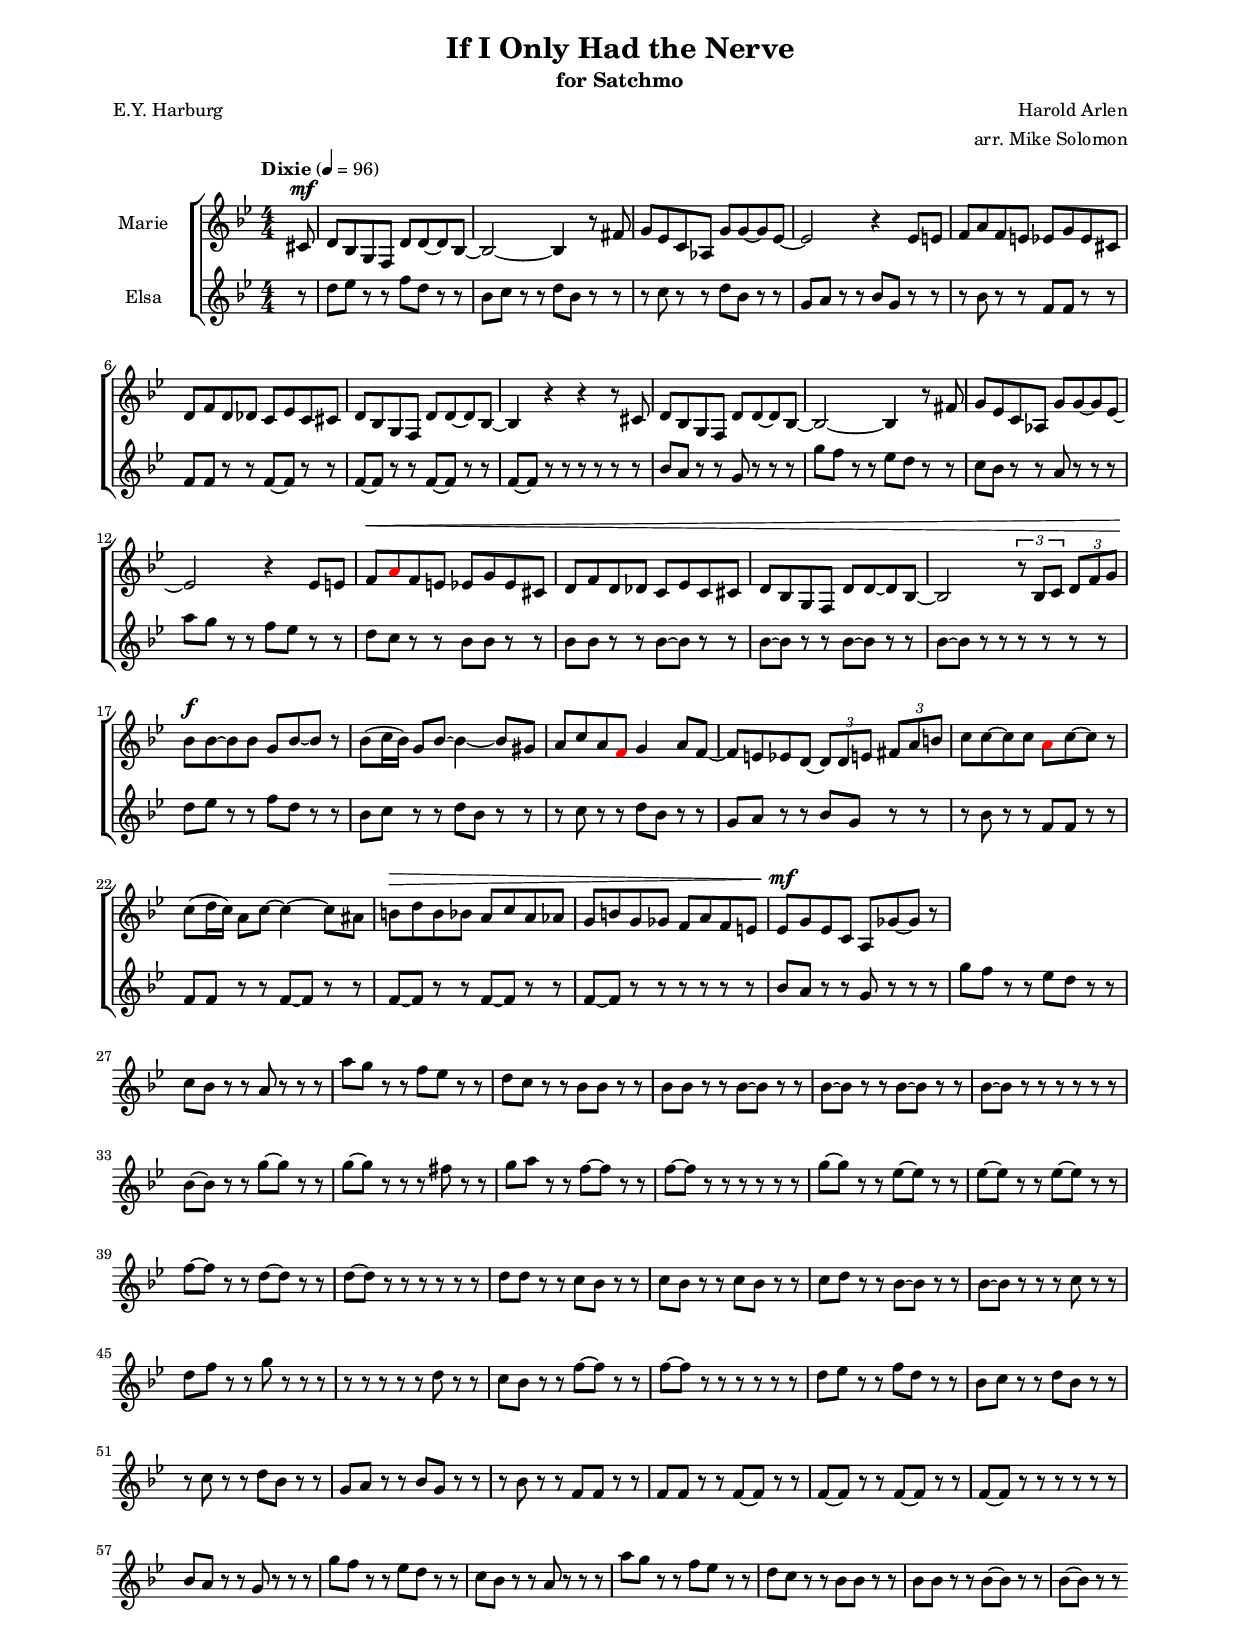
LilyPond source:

\version "2.19.0"
\include "defs-devel.ly"

marD = \markup \null
elsD = \markup \null
mikD = \markup \null
rynZ = \markup \null
desD = \markup \null

#(set-global-staff-size 15.87)
autoBeamInstruction = \autoBeamOn

solo = \markup \italic "solo"
psolo = \markup \italic "(solo)"
skat = \markup \italic "sit skat"
shoot = \markup \italic "SYT"

\header {
  title = "If I Only Had the Nerve"
  subtitle = "for Satchmo"
  %title = "Somewhere Over the Rainbow"
  composer = "Harold Arlen"
  poet = "E.Y. Harburg"
  arranger = "arr. Mike Solomon"
  %arranger = "arr. (anon)"
}
\paper {
  #(define fonts
    (set-global-fonts
    #:music "lilyjazz"
    #:brace "lilyjazz"
    #:roman "LilyJAZZText"
    #:sans "LilyJAZZChord"
    #:factor (/ staff-height pt 20)
  ))
  ragged-right = ##f
  left-margin = 0.75\in
  right-margin = 0.75\in
  top-margin = 0.5\in
  bottom-margin = 0.6\in
  ragged-last-bottom = ##f
  %max-systems-per-page = #2
  %oddHeaderMarkup = "FIRST FULL DRAFT 20.10.14 4:44"
  %evenHeaderMarkup = "FIRST FULL DRAFT 20.10.14 4:44"
}


#(ly:set-option 'point-and-click #f)

#(set-global-staff-size 15.87)

railroad =  {
  \once \override BreathingSign.text = \markup \musicglyph #"scripts.caesura.straight"
  \breathe
}
myred = \once \override NoteHead #'color = #red

php = \once \override Hairpin.stencil = #(parenthesize-callback ly:hairpin::print)

\paper {
  footnote-separator-markup = \markup { \column { " "\override #`(span-factor . 1/5) { \draw-hline } }}
  footnote-padding = 1\mm
  top-system-spacing = #'((basic-distance . 1) (minimum-distance . 0) (padding . 1) (stretchability . 40))
  bottom-system-spacing = #'((basic-distance . 1) (minimum-distance . 0) (padding . 1) (stretchability . 50))
  ragged-right = ##f
}

prefatoryMatter = {
  \key bes \major
  \autoBeamInstruction
  \time 4/4
}

scorePrefatoryMatter = {
  \prefatoryMatter
  \partial 8
}

midiPrefatoryMatter = {
  \prefatoryMatter
  \partial 8
}

theme = \relative c {
  cis8-\tag #'first \mf |
  d8 bes8 g8 f8 d'8 d8 ~ d8 bes8 ~ |
  bes2 ~ bes4 r8 fis'8 |
  g8 ees8 c8 aes8 g'8 g8 ~ g8 ees8 ~ |
  ees2 r4 ees8 e8 |
  f8-\tag #'second \< \tag #'second { \rred } a8 f8 e8 ees8 g8 ees8 cis8 |
  d8 f8 d8 des8 c8 ees8 c8 cis8 |
  d8 bes8 g8 f8 d'8 d8 ~ d8 bes8 ~ |
  \tag #'first { bes4 }
  \tag #'second { bes2 }
}

marks = {
  \tempo "Dixie" 4=96
  \time 4/4
  \partial 8 s8
  \repeat unfold 25 { s1 }
}

soprano = \transpose c c {
  \transpose c c' \removeWithTag #'second \theme
  r4 r4 r8
  \transpose c c' \removeWithTag #'first \theme
  \relative c' {
    \times 2/3 { r8 bes c } \times 2/3 { d f g } |
    bes8\f bes8 ~ bes8 bes8 g8 bes8 ~ bes8 r8 |
    bes8 ( c16 bes ) g8 bes8 ~ bes4 ~ bes8 gis8 |
    a8 c8 a8 \rred f8 g4 a8 f8 ~ |
    f8 e8 ees8 d8 ~ \times 2/3 { d d e } \times 2/3 { fis a b } |
    c8 c8 ~ c8 c8 \rred a8 c8 ~ c8 r8 |
    c8 ( d16 c ) a8 c8 ~ c4 ~ c8 ais8 |
    b8\> d8 b8 bes8 a8 c8 a8 aes8 |
    g8 b8 g8 ges8 f8 a8 f8 e8 |
    ees8\mf g8 ees8 c8 a8 ges'8 ~ ges8 r8 |
  }
}

sopranoWords = \lyricmode {
}

test = {
  r8 d''8 ees''8 r8 r8 f''8 d''8 r8 r8 bes'8 c''8 r8 r8 d''8 bes'8 r8 r8 r8 c''8 r8 r8 d''8 bes'8 r8 r8 g'8 a'8 r8 r8 bes'8 g'8 r8 r8 r8 bes'8 r8 r8 f'8 f'8 r8 r8 f'8 f'8 r8 r8 f'8 ~ f'8 r8 r8 f'8 ~ f'8 r8 r8 f'8 ~ f'8 r8 r8 f'8 ~ f'8 r8 r8 r8 r8 r8 r8 bes'8 a'8 r8 r8 g'8 r8 r8 r8 g''8 f''8 r8 r8 ees''8 d''8 r8 r8 c''8 bes'8 r8 r8 a'8 r8 r8 r8 a''8 g''8 r8 r8 f''8 ees''8 r8 r8 d''8 c''8 r8 r8 bes'8 bes'8 r8 r8 bes'8 bes'8 r8 r8 bes'8 ~ bes'8 r8 r8 bes'8 ~ bes'8 r8 r8 bes'8 ~ bes'8 r8 r8 bes'8 ~ bes'8 r8 r8 r8 r8 r8 r8 d''8 ees''8 r8 r8 f''8 d''8 r8 r8 bes'8 c''8 r8 r8 d''8 bes'8 r8 r8 r8 c''8 r8 r8 d''8 bes'8 r8 r8 g'8 a'8 r8 r8 bes'8 g'8 r8 r8 r8 bes'8 r8 r8 f'8 f'8 r8 r8 f'8 f'8 r8 r8 f'8 ~ f'8 r8 r8 f'8 ~ f'8 r8 r8 f'8 ~ f'8 r8 r8 f'8 ~ f'8 r8 r8 r8 r8 r8 r8 bes'8 a'8 r8 r8 g'8 r8 r8 r8 g''8 f''8 r8 r8 ees''8 d''8 r8 r8 c''8 bes'8 r8 r8 a'8 r8 r8 r8 a''8 g''8 r8 r8 f''8 ees''8 r8 r8 d''8 c''8 r8 r8 bes'8 bes'8 r8 r8 bes'8 bes'8 r8 r8 bes'8 ~ bes'8 r8 r8 bes'8 ~ bes'8 r8 r8 bes'8 ~ bes'8 r8 r8 bes'8 ~ bes'8 r8 r8 r8 r8 r8 r8 bes'8 ~ bes'8 r8 r8 g''8 ~ g''8 r8 r8 g''8 ~ g''8 r8 r8 r8 fis''8 r8 r8 g''8 a''8 r8 r8 f''8 ~ f''8 r8 r8 f''8 ~ f''8 r8 r8 r8 r8 r8 r8 g''8 ~ g''8 r8 r8 ees''8 ~ ees''8 r8 r8 ees''8 ~ ees''8 r8 r8 ees''8 ~ ees''8 r8 r8 f''8 ~ f''8 r8 r8 d''8 ~ d''8 r8 r8 d''8 ~ d''8 r8 r8 r8 r8 r8 r8 d''8 d''8 r8 r8 c''8 bes'8 r8 r8 c''8 bes'8 r8 r8 c''8 bes'8 r8 r8 c''8 d''8 r8 r8 bes'8 ~ bes'8 r8 r8 bes'8 ~ bes'8 r8 r8 r8 c''8 r8 r8 d''8 f''8 r8 r8 g''8 r8 r8 r8 r8 r8 r8 r8 r8 d''8 r8 r8 c''8 bes'8 r8 r8 f''8 ~ f''8 r8 r8 f''8 ~ f''8 r8 r8 r8 r8 r8 r8 d''8 ees''8 r8 r8 f''8 d''8 r8 r8 bes'8 c''8 r8 r8 d''8 bes'8 r8 r8 r8 c''8 r8 r8 d''8 bes'8 r8 r8 g'8 a'8 r8 r8 bes'8 g'8 r8 r8 r8 bes'8 r8 r8 f'8 f'8 r8 r8 f'8 f'8 r8 r8 f'8 ~ f'8 r8 r8 f'8 ~ f'8 r8 r8 f'8 ~ f'8 r8 r8 f'8 ~ f'8 r8 r8 r8 r8 r8 r8 bes'8 a'8 r8 r8 g'8 r8 r8 r8 g''8 f''8 r8 r8 ees''8 d''8 r8 r8 c''8 bes'8 r8 r8 a'8 r8 r8 r8 a''8 g''8 r8 r8 f''8 ees''8 r8 r8 d''8 c''8 r8 r8 bes'8 bes'8 r8 r8 bes'8 bes'8 r8 r8 bes'8 ~ bes'8 r8 r8 bes'8 ~ bes'8 r8 r8
}


\score {
  \new ChoirStaff <<
    \new Staff \with { instrumentName = #"Marie" %shortInstrumentName = #"M."
} <<
      \new Voice = "soprano" { << { \numericTimeSignature
	\scorePrefatoryMatter
        \soprano
      } {
	\scorePrefatoryMatter
        \marks
      } >> }
      \new Lyrics \lyricsto "soprano" {
        \sopranoWords
      }
    >>
    \new Staff \with { instrumentName = #"Elsa" %shortInstrumentName = #"E."
} <<
      \new Voice = "mezzo" { \numericTimeSignature
	\scorePrefatoryMatter
        \test
      }
    >>
  >>
  \layout {
    \context {
      \Voice
      \override TextScript #'layer = #6
      \override NoteHead #'layer = #7
      \override Glissando #'breakable = ##t
      \override TupletNumber #'breakable = ##t
      \override TupletBracket #'breakable = ##t
      \override DynamicLineSpanner.direction = #UP
      \remove "Forbid_line_break_engraver"
    }
    \context {
      \Staff
      %\consists "Metronome_mark_engraver"
      \override TimeSignature #'style = #'numbered
      \override StaffSymbol #'layer = #4
      \override TimeSignature #'layer = #3
      \override TimeSignature #'whiteout = ##t
    }
    \context {
      \Lyrics
      %\override LyricText #'whiteout = ##t
      \override LyricText #'layer = #6
    }
    \context {
      \Score
      %\remove "Metronome_mark_engraver"
      \override NonMusicalPaperColumn #'allow-loose-spacing = ##f
    }
  }
}
